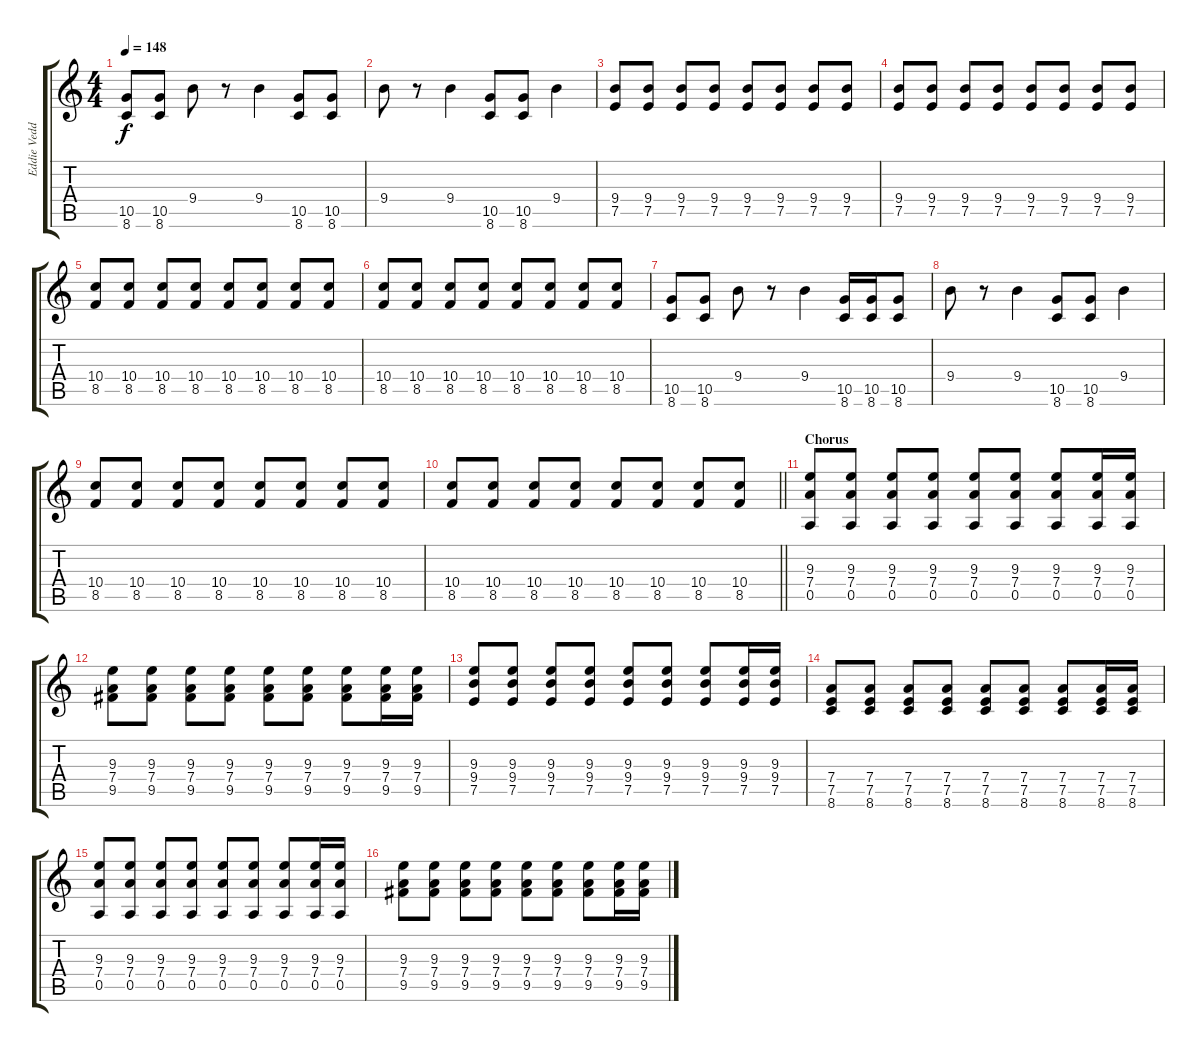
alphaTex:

\track ("Eddie Vedder" "Eddie Vedd") {instrument overdrivenguitar}
\staff {score tabs}
\tuning (E4 B3 G3 D3 A2 E2) {hide}
\ts (4 4)
\tempo 148
\clef g2
\ks c
(10.5 8.6).8{dy f instrument distortionguitar} (10.5 8.6).8 9.4.8 r.8 9.4.4 (10.5 8.6).8 (10.5 8.6).8 |
9.4.8 r.8 9.4.4 (10.5 8.6).8 (10.5 8.6).8 9.4.4 |
(9.4 7.5).8 (9.4 7.5).8 (9.4 7.5).8 (9.4 7.5).8 (9.4 7.5).8 (9.4 7.5).8 (9.4 7.5).8 (9.4 7.5).8 |
(9.4 7.5).8 (9.4 7.5).8 (9.4 7.5).8 (9.4 7.5).8 (9.4 7.5).8 (9.4 7.5).8 (9.4 7.5).8 (9.4 7.5).8 |
(10.4 8.5).8 (10.4 8.5).8 (10.4 8.5).8 (10.4 8.5).8 (10.4 8.5).8 (10.4 8.5).8 (10.4 8.5).8 (10.4 8.5).8 |
(10.4 8.5).8 (10.4 8.5).8 (10.4 8.5).8 (10.4 8.5).8 (10.4 8.5).8 (10.4 8.5).8 (10.4 8.5).8 (10.4 8.5).8 |
(10.5 8.6).8{instrument distortionguitar} (10.5 8.6).8 9.4.8 r.8 9.4.4 (10.5 8.6).16 (10.5 8.6).16 (10.5 8.6).8 |
9.4.8 r.8 9.4.4 (10.5 8.6).8 (10.5 8.6).8 9.4.4 |
(10.4 8.5).8 (10.4 8.5).8 (10.4 8.5).8 (10.4 8.5).8 (10.4 8.5).8 (10.4 8.5).8 (10.4 8.5).8 (10.4 8.5).8 |
\barLineRight lightlight
(10.4 8.5).8 (10.4 8.5).8 (10.4 8.5).8 (10.4 8.5).8 (10.4 8.5).8 (10.4 8.5).8 (10.4 8.5).8 (10.4 8.5).8 |
\section ("" "Chorus")
(9.3 7.4 0.5).8 (9.3 7.4 0.5).8 (9.3 7.4 0.5).8 (9.3 7.4 0.5).8 (9.3 7.4 0.5).8 (9.3 7.4 0.5).8 (9.3 7.4 0.5).8 (9.3 7.4 0.5).16 (9.3 7.4 0.5).16 |
(9.3 7.4 9.5).8 (9.3 7.4 9.5).8 (9.3 7.4 9.5).8 (9.3 7.4 9.5).8 (9.3 7.4 9.5).8 (9.3 7.4 9.5).8 (9.3 7.4 9.5).8 (9.3 7.4 9.5).16 (9.3 7.4 9.5).16 |
(9.3 9.4 7.5).8 (9.3 9.4 7.5).8 (9.3 9.4 7.5).8 (9.3 9.4 7.5).8 (9.3 9.4 7.5).8 (9.3 9.4 7.5).8 (9.3 9.4 7.5).8 (9.3 9.4 7.5).16 (9.3 9.4 7.5).16 |
(7.4 7.5 8.6).8 (7.4 7.5 8.6).8 (7.4 7.5 8.6).8 (7.4 7.5 8.6).8 (7.4 7.5 8.6).8 (7.4 7.5 8.6).8 (7.4 7.5 8.6).8 (7.4 7.5 8.6).16 (7.4 7.5 8.6).16 |
(9.3 7.4 0.5).8 (9.3 7.4 0.5).8 (9.3 7.4 0.5).8 (9.3 7.4 0.5).8 (9.3 7.4 0.5).8 (9.3 7.4 0.5).8 (9.3 7.4 0.5).8 (9.3 7.4 0.5).16 (9.3 7.4 0.5).16 |
(9.3 7.4 9.5).8 (9.3 7.4 9.5).8 (9.3 7.4 9.5).8 (9.3 7.4 9.5).8 (9.3 7.4 9.5).8 (9.3 7.4 9.5).8 (9.3 7.4 9.5).8 (9.3 7.4 9.5).16 (9.3 7.4 9.5).16
